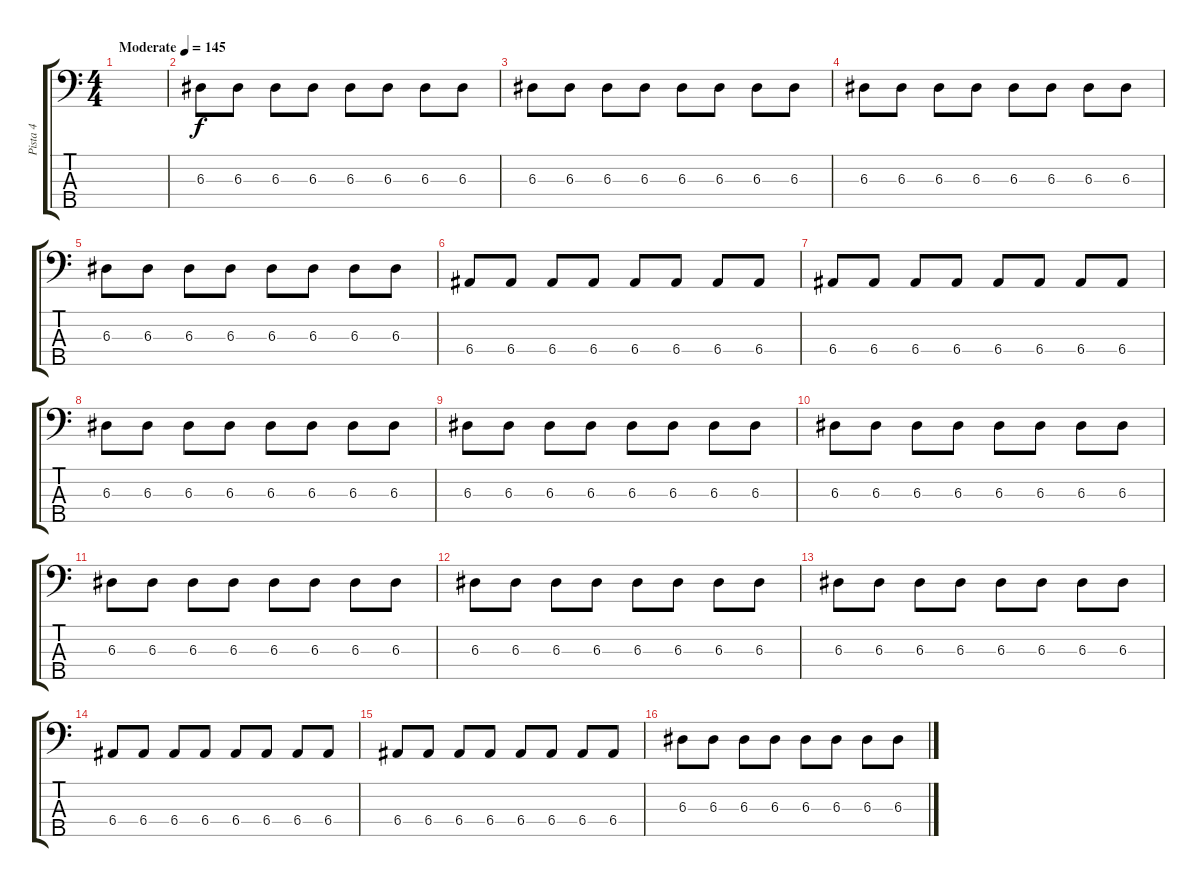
\track ("Pista 4" "Pista 4") {solo instrument electricbassfinger}
\staff {score tabs}
\tuning (G2 D2 A1 E1 B0) {hide}
\ts (4 4)
\tempo (145 "Moderate")
\clef f4
\ks c
|
6.3.8 6.3.8 6.3.8 6.3.8 6.3.8 6.3.8 6.3.8 6.3.8 |
6.3.8 6.3.8 6.3.8 6.3.8 6.3.8 6.3.8 6.3.8 6.3.8 |
6.3.8 6.3.8 6.3.8 6.3.8 6.3.8 6.3.8 6.3.8 6.3.8 |
6.3.8 6.3.8 6.3.8 6.3.8 6.3.8 6.3.8 6.3.8 6.3.8 |
6.4.8 6.4.8 6.4.8 6.4.8 6.4.8 6.4.8 6.4.8 6.4.8 |
6.4.8 6.4.8 6.4.8 6.4.8 6.4.8 6.4.8 6.4.8 6.4.8 |
6.3.8 6.3.8 6.3.8 6.3.8 6.3.8 6.3.8 6.3.8 6.3.8 |
6.3.8 6.3.8 6.3.8 6.3.8 6.3.8 6.3.8 6.3.8 6.3.8 |
6.3.8 6.3.8 6.3.8 6.3.8 6.3.8 6.3.8 6.3.8 6.3.8 |
6.3.8 6.3.8 6.3.8 6.3.8 6.3.8 6.3.8 6.3.8 6.3.8 |
6.3.8 6.3.8 6.3.8 6.3.8 6.3.8 6.3.8 6.3.8 6.3.8 |
6.3.8 6.3.8 6.3.8 6.3.8 6.3.8 6.3.8 6.3.8 6.3.8 |
6.4.8 6.4.8 6.4.8 6.4.8 6.4.8 6.4.8 6.4.8 6.4.8 |
6.4.8 6.4.8 6.4.8 6.4.8 6.4.8 6.4.8 6.4.8 6.4.8 |
6.3.8 6.3.8 6.3.8 6.3.8 6.3.8 6.3.8 6.3.8 6.3.8
